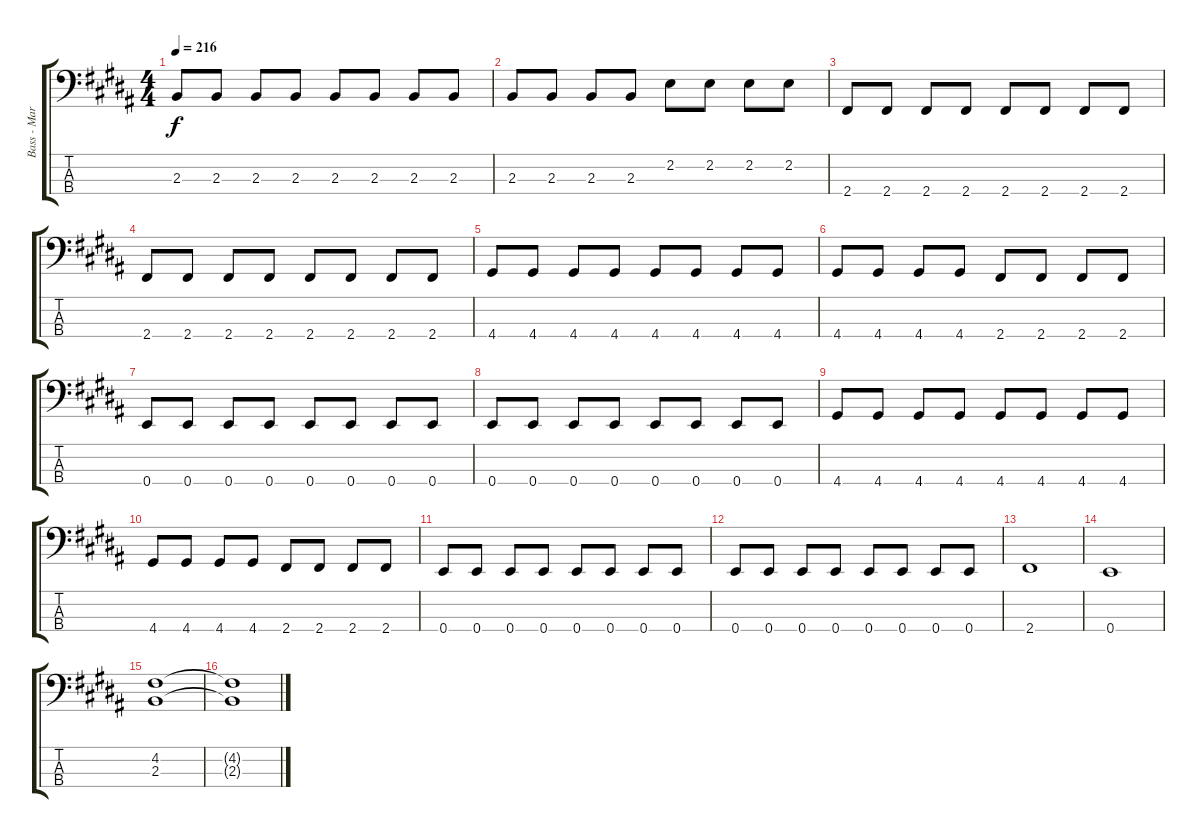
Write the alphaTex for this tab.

\track ("Bass - Mark Hoppus" "Bass - Mar") {instrument electricbasspick}
\staff {score tabs}
\tuning (G2 D2 A1 E1) {hide}
\ts (4 4)
\tempo 216
\clef f4
\ks b
2.3.8{dy f} 2.3.8 2.3.8 2.3.8 2.3.8 2.3.8 2.3.8 2.3.8 |
2.3.8 2.3.8 2.3.8 2.3.8 2.2.8 2.2.8 2.2.8 2.2.8 |
2.4.8 2.4.8 2.4.8 2.4.8 2.4.8 2.4.8 2.4.8 2.4.8 |
2.4.8 2.4.8 2.4.8 2.4.8 2.4.8 2.4.8 2.4.8 2.4.8 |
4.4.8 4.4.8 4.4.8 4.4.8 4.4.8 4.4.8 4.4.8 4.4.8 |
4.4.8 4.4.8 4.4.8 4.4.8 2.4.8 2.4.8 2.4.8 2.4.8 |
0.4.8 0.4.8 0.4.8 0.4.8 0.4.8 0.4.8 0.4.8 0.4.8 |
0.4.8 0.4.8 0.4.8 0.4.8 0.4.8 0.4.8 0.4.8 0.4.8 |
4.4.8 4.4.8 4.4.8 4.4.8 4.4.8 4.4.8 4.4.8 4.4.8 |
4.4.8 4.4.8 4.4.8 4.4.8 2.4.8 2.4.8 2.4.8 2.4.8 |
0.4.8 0.4.8 0.4.8 0.4.8 0.4.8 0.4.8 0.4.8 0.4.8 |
0.4.8 0.4.8 0.4.8 0.4.8 0.4.8 0.4.8 0.4.8 0.4.8 |
2.4.1 |
0.4.1 |
(4.2 2.3).1 |
(4.2{t} 2.3{t}).1
